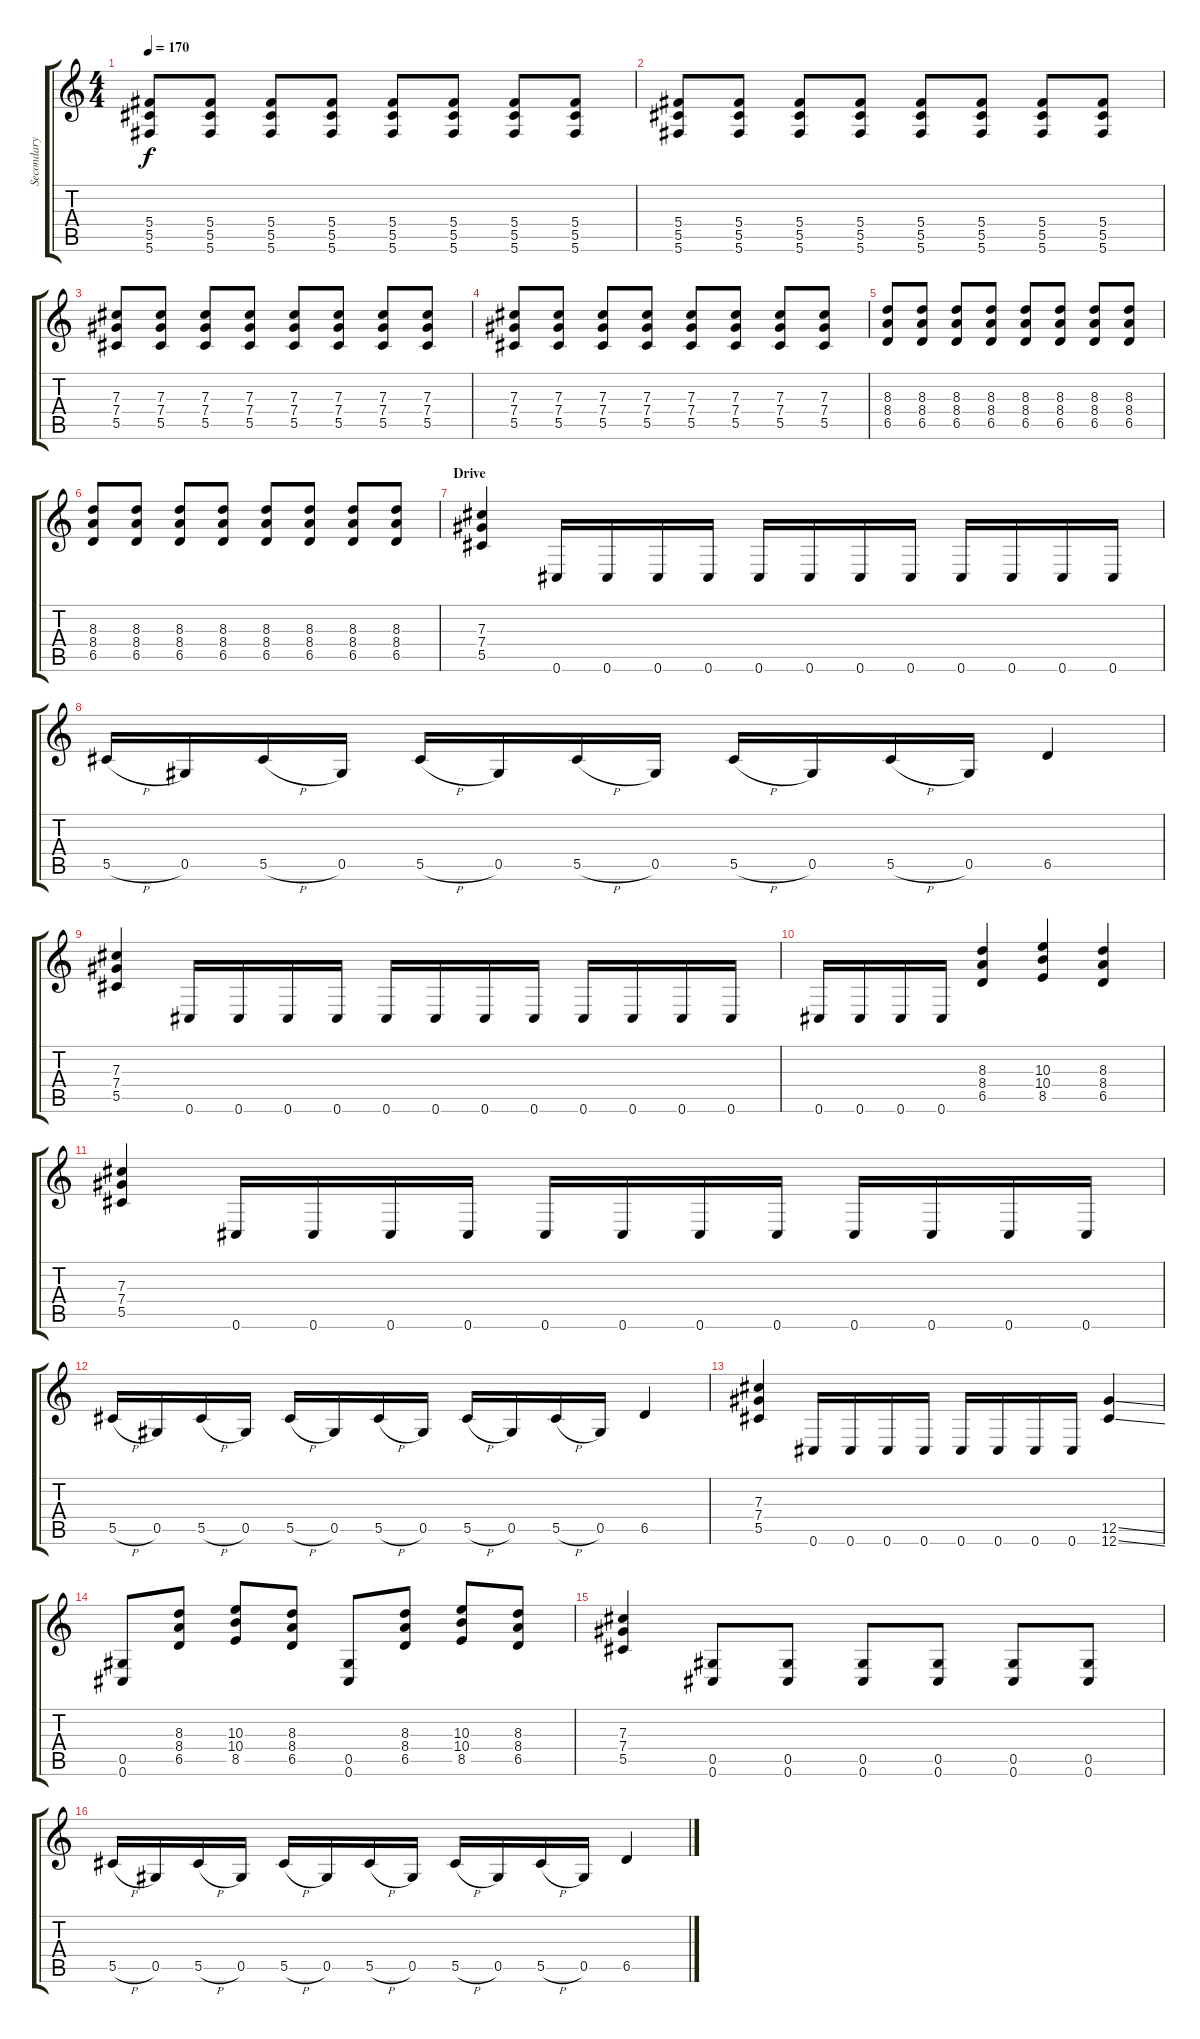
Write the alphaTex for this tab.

\track ("Secondary guitar" "Secondary ") {instrument distortionguitar}
\staff {score tabs}
\tuning (Eb4 Bb3 Gb3 Db3 Ab2 Db2) {hide}
\ts (4 4)
\tempo 170
\clef g2
\ks c
(5.4 5.5 5.6).8{dy f} (5.4 5.5 5.6).8 (5.4 5.5 5.6).8 (5.4 5.5 5.6).8 (5.4 5.5 5.6).8 (5.4 5.5 5.6).8 (5.4 5.5 5.6).8 (5.4 5.5 5.6).8 |
(5.4 5.5 5.6).8 (5.4 5.5 5.6).8 (5.4 5.5 5.6).8 (5.4 5.5 5.6).8 (5.4 5.5 5.6).8 (5.4 5.5 5.6).8 (5.4 5.5 5.6).8 (5.4 5.5 5.6).8 |
(7.3 7.4 5.5).8 (7.3 7.4 5.5).8 (7.3 7.4 5.5).8 (7.3 7.4 5.5).8 (7.3 7.4 5.5).8 (7.3 7.4 5.5).8 (7.3 7.4 5.5).8 (7.3 7.4 5.5).8 |
(7.3 7.4 5.5).8 (7.3 7.4 5.5).8 (7.3 7.4 5.5).8 (7.3 7.4 5.5).8 (7.3 7.4 5.5).8 (7.3 7.4 5.5).8 (7.3 7.4 5.5).8 (7.3 7.4 5.5).8 |
(8.3 8.4 6.5).8 (8.3 8.4 6.5).8 (8.3 8.4 6.5).8 (8.3 8.4 6.5).8 (8.3 8.4 6.5).8 (8.3 8.4 6.5).8 (8.3 8.4 6.5).8 (8.3 8.4 6.5).8 |
(8.3 8.4 6.5).8 (8.3 8.4 6.5).8 (8.3 8.4 6.5).8 (8.3 8.4 6.5).8 (8.3 8.4 6.5).8 (8.3 8.4 6.5).8 (8.3 8.4 6.5).8 (8.3 8.4 6.5).8 |
\section ("" "Drive")
(7.3 7.4 5.5).4 0.6.16 0.6.16 0.6.16 0.6.16 0.6.16 0.6.16 0.6.16 0.6.16 0.6.16 0.6.16 0.6.16 0.6.16 |
5.5{h}.16 0.5.16 5.5{h}.16 0.5.16 5.5{h}.16 0.5.16 5.5{h}.16 0.5.16 5.5{h}.16 0.5.16 5.5{h}.16 0.5.16 6.5.4 |
(7.3 7.4 5.5).4 0.6.16 0.6.16 0.6.16 0.6.16 0.6.16 0.6.16 0.6.16 0.6.16 0.6.16 0.6.16 0.6.16 0.6.16 |
0.6.16 0.6.16 0.6.16 0.6.16 (8.3 8.4 6.5).4 (10.3 10.4 8.5).4 (8.3 8.4 6.5).4 |
(7.3 7.4 5.5).4 0.6.16 0.6.16 0.6.16 0.6.16 0.6.16 0.6.16 0.6.16 0.6.16 0.6.16 0.6.16 0.6.16 0.6.16 |
5.5{h}.16 0.5.16 5.5{h}.16 0.5.16 5.5{h}.16 0.5.16 5.5{h}.16 0.5.16 5.5{h}.16 0.5.16 5.5{h}.16 0.5.16 6.5.4 |
(7.3 7.4 5.5).4 0.6.16 0.6.16 0.6.16 0.6.16 0.6.16 0.6.16 0.6.16 0.6.16 (12.5{ss} 12.6{ss}).4 |
(0.5 0.6).8 (8.3 8.4 6.5).8 (10.3 10.4 8.5).8 (8.3 8.4 6.5).8 (0.5 0.6).8 (8.3 8.4 6.5).8 (10.3 10.4 8.5).8 (8.3 8.4 6.5).8 |
(7.3 7.4 5.5).4 (0.5 0.6).8 (0.5 0.6).8 (0.5 0.6).8 (0.5 0.6).8 (0.5 0.6).8 (0.5 0.6).8 |
5.5{h}.16 0.5.16 5.5{h}.16 0.5.16 5.5{h}.16 0.5.16 5.5{h}.16 0.5.16 5.5{h}.16 0.5.16 5.5{h}.16 0.5.16 6.5.4
